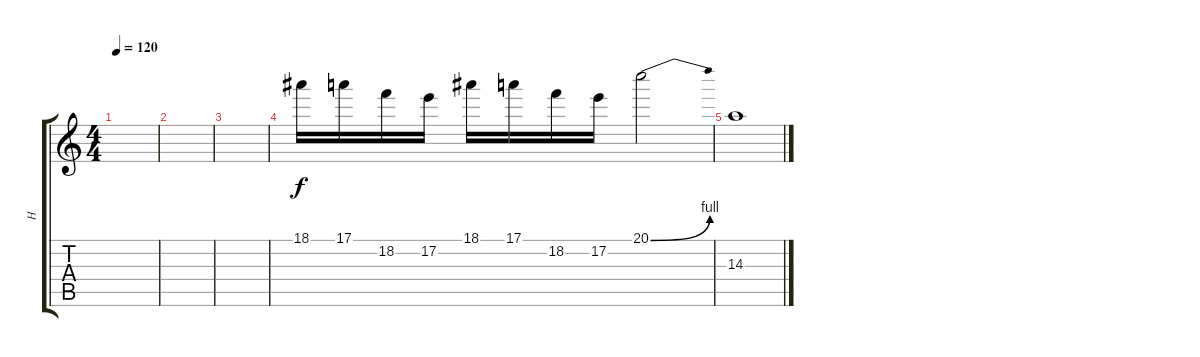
\track ("H" "H") {instrument overdrivenguitar}
\staff {score tabs}
\tuning (E4 B3 G3 D3 A2 D2) {hide}
\ts (4 4)
\tempo 120
\clef g2
\ks c
|
|
|
18.1.16 17.1.16 18.2.16 17.2.16 18.1.16 17.1.16 18.2.16 17.2.16 20.1{be (bend 0 0 60 4)}.2 |
14.3.1
